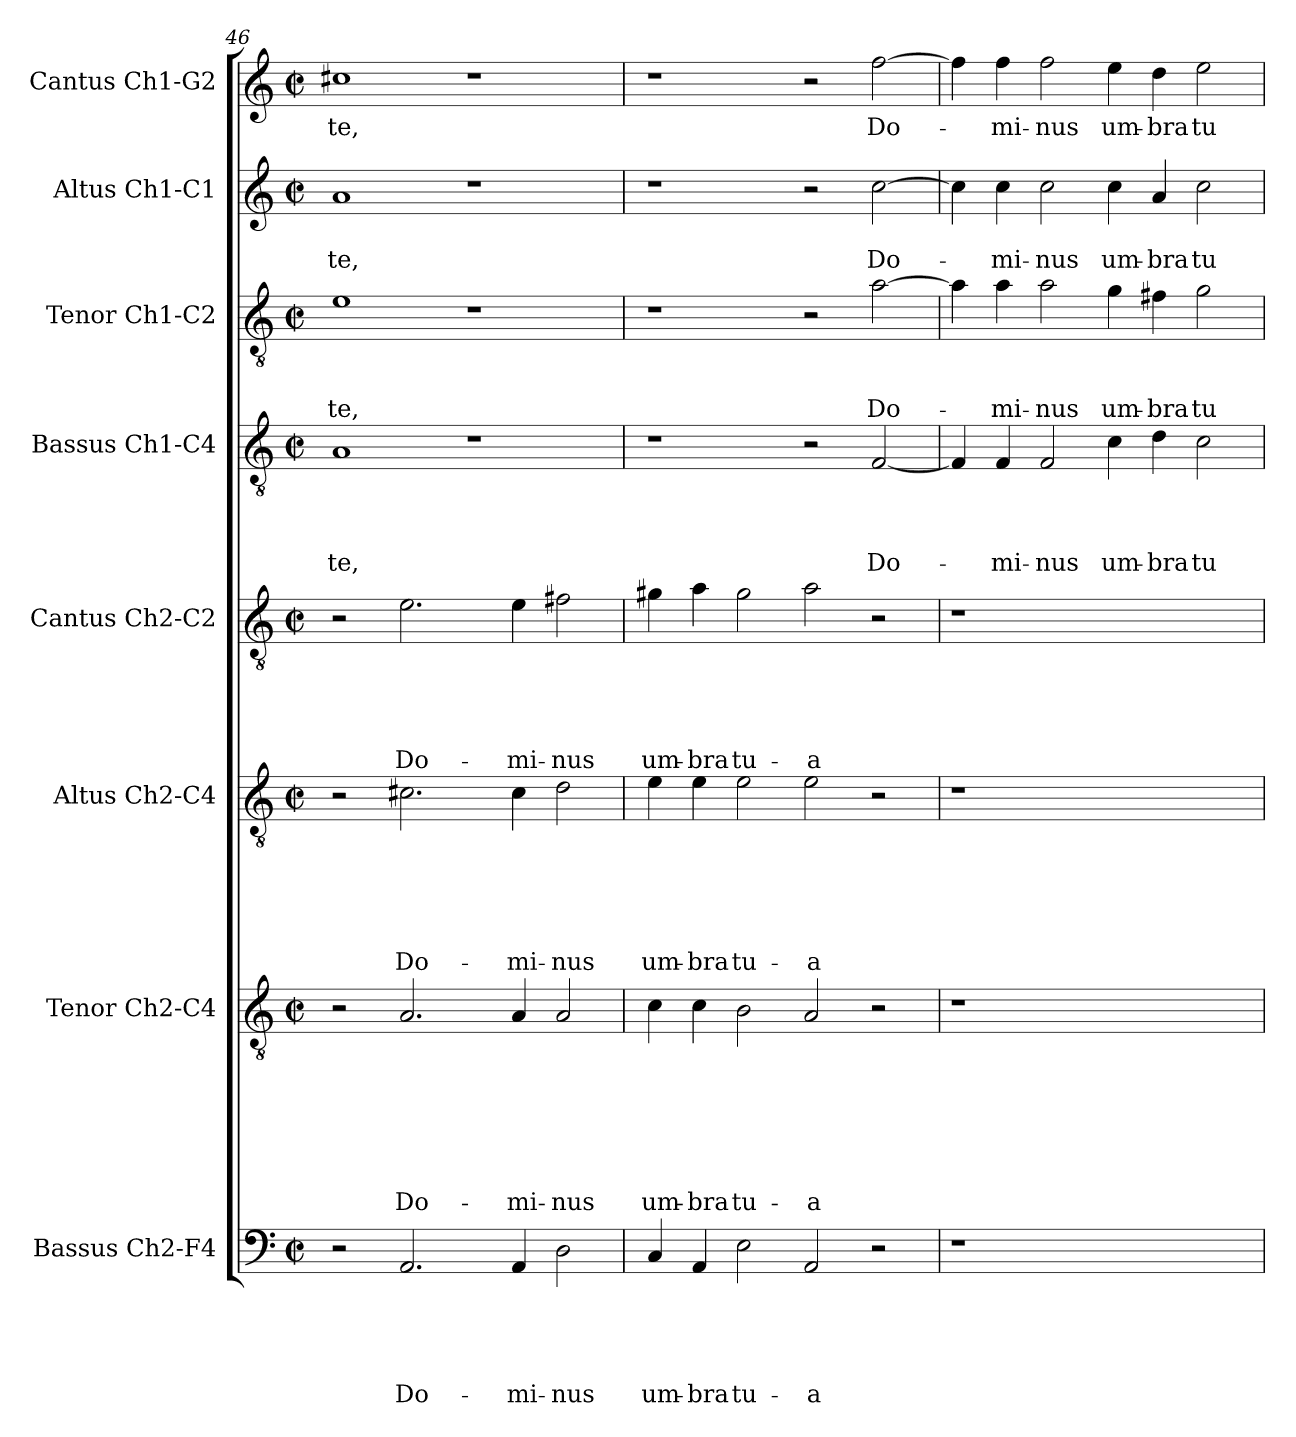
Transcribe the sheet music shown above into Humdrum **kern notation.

**kern	**text	**text	**text	**text	**text	**kern	**text	**text	**text	**text	**text	**text	**text	**kern	**text	**text	**text	**text	**text	**text	**kern	**text	**text	**text	**text	**text	**kern	**text	**text	**text	**text	**kern	**text	**text	**text	**kern	**text	**text	**kern	**text
*part8	*part8	*part8	*part8	*part8	*part8	*part7	*part7	*part7	*part7	*part7	*part7	*part7	*part7	*part6	*part6	*part6	*part6	*part6	*part6	*part6	*part5	*part5	*part5	*part5	*part5	*part5	*part4	*part4	*part4	*part4	*part4	*part3	*part3	*part3	*part3	*part2	*part2	*part2	*part1	*part1
*staff8	*staff8	*staff8	*staff8	*staff8	*staff8	*staff7	*staff7	*staff7	*staff7	*staff7	*staff7	*staff7	*staff7	*staff6	*staff6	*staff6	*staff6	*staff6	*staff6	*staff6	*staff5	*staff5	*staff5	*staff5	*staff5	*staff5	*staff4	*staff4	*staff4	*staff4	*staff4	*staff3	*staff3	*staff3	*staff3	*staff2	*staff2	*staff2	*staff1	*staff1
*I"Bassus Ch2-F4	*	*	*	*	*	*I"Tenor Ch2-C4	*	*	*	*	*	*	*	*I"Altus Ch2-C4	*	*	*	*	*	*	*I"Cantus Ch2-C2	*	*	*	*	*	*I"Bassus Ch1-C4	*	*	*	*	*I"Tenor Ch1-C2	*	*	*	*I"Altus Ch1-C1	*	*	*I"Cantus Ch1-G2	*
*I'B2	*	*	*	*	*	*I'T2	*	*	*	*	*	*	*	*I'A2	*	*	*	*	*	*	*I'C2	*	*	*	*	*	*I'B	*	*	*	*	*I'T	*	*	*	*I'A	*	*	*I'C	*
*clefF4	*	*	*	*	*	*clefGv2	*	*	*	*	*	*	*	*clefGv2	*	*	*	*	*	*	*clefGv2	*	*	*	*	*	*clefGv2	*	*	*	*	*clefGv2	*	*	*	*clefG2	*	*	*clefG2	*
*k[]	*	*	*	*	*	*k[]	*	*	*	*	*	*	*	*k[]	*	*	*	*	*	*	*k[]	*	*	*	*	*	*k[]	*	*	*	*	*k[]	*	*	*	*k[]	*	*	*k[]	*
*C:	*	*	*	*	*	*C:	*	*	*	*	*	*	*	*C:	*	*	*	*	*	*	*C:	*	*	*	*	*	*C:	*	*	*	*	*C:	*	*	*	*C:	*	*	*C:	*
*M2/2	*	*	*	*	*	*M2/2	*	*	*	*	*	*	*	*M2/2	*	*	*	*	*	*	*M2/2	*	*	*	*	*	*M2/2	*	*	*	*	*M2/2	*	*	*	*M2/2	*	*	*M2/2	*
*met(c|)	*	*	*	*	*	*met(c|)	*	*	*	*	*	*	*	*met(c|)	*	*	*	*	*	*	*met(c|)	*	*	*	*	*	*met(c|)	*	*	*	*	*met(c|)	*	*	*	*met(c|)	*	*	*met(c|)	*
=46	=46	=46	=46	=46	=46	=46	=46	=46	=46	=46	=46	=46	=46	=46	=46	=46	=46	=46	=46	=46	=46	=46	=46	=46	=46	=46	=46	=46	=46	=46	=46	=46	=46	=46	=46	=46	=46	=46	=46	=46
!	!	!	!	!	!	!	!	!	!	!	!	!	!	!	!	!	!	!	!	!	!	!	!	!	!	!	!	!	!	!	!LO:LY:b	!	!	!	!LO:LY:b	!	!	!LO:LY:b	!	!LO:LY:b
2r	.	.	.	.	.	2r	.	.	.	.	.	.	.	2r	.	.	.	.	.	.	2r	.	.	.	.	.	1A	.	.	.	te,	1e	.	.	te,	1a	.	te,	1cc#X	te,
!	!	!	!	!	!LO:LY:b	!	!	!	!	!	!	!	!LO:LY:b	!	!	!	!	!	!	!LO:LY:b	!	!	!	!	!	!LO:LY:b	!	!	!	!	!	!	!	!	!	!	!	!	!	!
2.AA/	.	.	.	.	Do-	2.A/	.	.	.	.	.	.	Do-	2.c#X\	.	.	.	.	.	Do-	2.e\	.	.	.	.	Do-	.	.	.	.	.	.	.	.	.	.	.	.	.	.
.	.	.	.	.	.	.	.	.	.	.	.	.	.	.	.	.	.	.	.	.	.	.	.	.	.	.	1r	.	.	.	.	1r	.	.	.	1r	.	.	1r	.
!	!	!	!	!	!LO:LY:b	!	!	!	!	!	!	!	!LO:LY:b	!	!	!	!	!	!	!LO:LY:b	!	!	!	!	!	!LO:LY:b	!	!	!	!	!	!	!	!	!	!	!	!	!	!
4AA/	.	.	.	.	-mi-	4A/	.	.	.	.	.	.	-mi-	4c#\	.	.	.	.	.	-mi-	4e\	.	.	.	.	-mi-	.	.	.	.	.	.	.	.	.	.	.	.	.	.
!	!	!	!	!	!LO:LY:b	!	!	!	!	!	!	!	!LO:LY:b	!	!	!	!	!	!	!LO:LY:b	!	!	!	!	!	!LO:LY:b	!	!	!	!	!	!	!	!	!	!	!	!	!	!
2D\	.	.	.	.	-nus	2A/	.	.	.	.	.	.	-nus	2d\	.	.	.	.	.	-nus	2f#X\	.	.	.	.	-nus	.	.	.	.	.	.	.	.	.	.	.	.	.	.
!!LO:PB:g=z
=47	=47	=47	=47	=47	=47	=47	=47	=47	=47	=47	=47	=47	=47	=47	=47	=47	=47	=47	=47	=47	=47	=47	=47	=47	=47	=47	=47	=47	=47	=47	=47	=47	=47	=47	=47	=47	=47	=47	=47	=47
!	!	!	!	!	!LO:LY:b	!	!	!	!	!	!	!	!LO:LY:b	!	!	!	!	!	!	!LO:LY:b	!	!	!	!	!	!LO:LY:b	!	!	!	!	!	!	!	!	!	!	!	!	!	!
4C/	.	.	.	.	um-	4c\	.	.	.	.	.	.	um-	4e\	.	.	.	.	.	um-	4g#X\	.	.	.	.	um-	1r	.	.	.	.	1r	.	.	.	1r	.	.	1r	.
!	!	!	!	!	!LO:LY:b	!	!	!	!	!	!	!	!LO:LY:b	!	!	!	!	!	!	!LO:LY:b	!	!	!	!	!	!LO:LY:b	!	!	!	!	!	!	!	!	!	!	!	!	!	!
4AA/	.	.	.	.	-bra	4c\	.	.	.	.	.	.	-bra	4e\	.	.	.	.	.	-bra	4a\	.	.	.	.	-bra	.	.	.	.	.	.	.	.	.	.	.	.	.	.
!	!	!	!	!	!LO:LY:b	!	!	!	!	!	!	!	!LO:LY:b	!	!	!	!	!	!	!LO:LY:b	!	!	!	!	!	!LO:LY:b	!	!	!	!	!	!	!	!	!	!	!	!	!	!
2E\	.	.	.	.	tu-	2B\	.	.	.	.	.	.	tu-	2e\	.	.	.	.	.	tu-	2g#\	.	.	.	.	tu-	.	.	.	.	.	.	.	.	.	.	.	.	.	.
!	!	!	!	!	!LO:LY:b	!	!	!	!	!	!	!	!LO:LY:b	!	!	!	!	!	!	!LO:LY:b	!	!	!	!	!	!LO:LY:b	!	!	!	!	!	!	!	!	!	!	!	!	!	!
2AA/	.	.	.	.	-a	2A/	.	.	.	.	.	.	-a	2e\	.	.	.	.	.	-a	2a\	.	.	.	.	-a	2r	.	.	.	.	2r	.	.	.	2r	.	.	2r	.
!	!	!	!	!	!	!	!	!	!	!	!	!	!	!	!	!	!	!	!	!	!	!	!	!	!	!	!	!	!	!	!LO:LY:b	!	!	!	!LO:LY:b	!	!	!LO:LY:b	!	!LO:LY:b
2r	.	.	.	.	.	2r	.	.	.	.	.	.	.	2r	.	.	.	.	.	.	2r	.	.	.	.	.	[2F/	.	.	.	Do-	[2a\	.	.	Do-	[2cc\	.	Do-	[2ff\	Do-
=48	=48	=48	=48	=48	=48	=48	=48	=48	=48	=48	=48	=48	=48	=48	=48	=48	=48	=48	=48	=48	=48	=48	=48	=48	=48	=48	=48	=48	=48	=48	=48	=48	=48	=48	=48	=48	=48	=48	=48	=48
1r	.	.	.	.	.	1r	.	.	.	.	.	.	.	1r	.	.	.	.	.	.	1r	.	.	.	.	.	4F/]	.	.	.	.	4a\]	.	.	.	4cc\]	.	.	4ff\]	.
!	!	!	!	!	!	!	!	!	!	!	!	!	!	!	!	!	!	!	!	!	!	!	!	!	!	!	!	!	!	!	!LO:LY:b	!	!	!	!LO:LY:b	!	!	!LO:LY:b	!	!LO:LY:b
.	.	.	.	.	.	.	.	.	.	.	.	.	.	.	.	.	.	.	.	.	.	.	.	.	.	.	4F/	.	.	.	-mi-	4a\	.	.	-mi-	4cc\	.	-mi-	4ff\	-mi-
!	!	!	!	!	!	!	!	!	!	!	!	!	!	!	!	!	!	!	!	!	!	!	!	!	!	!	!	!	!	!	!LO:LY:b	!	!	!	!LO:LY:b	!	!	!LO:LY:b	!	!LO:LY:b
.	.	.	.	.	.	.	.	.	.	.	.	.	.	.	.	.	.	.	.	.	.	.	.	.	.	.	2F/	.	.	.	-nus	2a\	.	.	-nus	2cc\	.	-nus	2ff\	-nus
!	!	!	!	!	!	!	!	!	!	!	!	!	!	!	!	!	!	!	!	!	!	!	!	!	!	!	!	!	!	!	!LO:LY:b	!	!	!	!LO:LY:b	!	!	!LO:LY:b	!	!LO:LY:b
1ryy	.	.	.	.	.	1ryy	.	.	.	.	.	.	.	1ryy	.	.	.	.	.	.	1ryy	.	.	.	.	.	4c\	.	.	.	um-	4g\	.	.	um-	4cc\	.	um-	4ee\	um-
!	!	!	!	!	!	!	!	!	!	!	!	!	!	!	!	!	!	!	!	!	!	!	!	!	!	!	!	!	!	!	!LO:LY:b	!	!	!	!LO:LY:b	!	!	!LO:LY:b	!	!LO:LY:b
.	.	.	.	.	.	.	.	.	.	.	.	.	.	.	.	.	.	.	.	.	.	.	.	.	.	.	4d\	.	.	.	-bra	4f#X\	.	.	-bra	4a/	.	-bra	4dd\	-bra
!	!	!	!	!	!	!	!	!	!	!	!	!	!	!	!	!	!	!	!	!	!	!	!	!	!	!	!	!	!	!	!LO:LY:b	!	!	!	!LO:LY:b	!	!	!LO:LY:b	!	!LO:LY:b
.	.	.	.	.	.	.	.	.	.	.	.	.	.	.	.	.	.	.	.	.	.	.	.	.	.	.	2c\	.	.	.	tu-	2g\	.	.	tu-	2cc\	.	tu-	2ee\	tu-
=	=	=	=	=	=	=	=	=	=	=	=	=	=	=	=	=	=	=	=	=	=	=	=	=	=	=	=	=	=	=	=	=	=	=	=	=	=	=	=	=
*-	*-	*-	*-	*-	*-	*-	*-	*-	*-	*-	*-	*-	*-	*-	*-	*-	*-	*-	*-	*-	*-	*-	*-	*-	*-	*-	*-	*-	*-	*-	*-	*-	*-	*-	*-	*-	*-	*-	*-	*-
